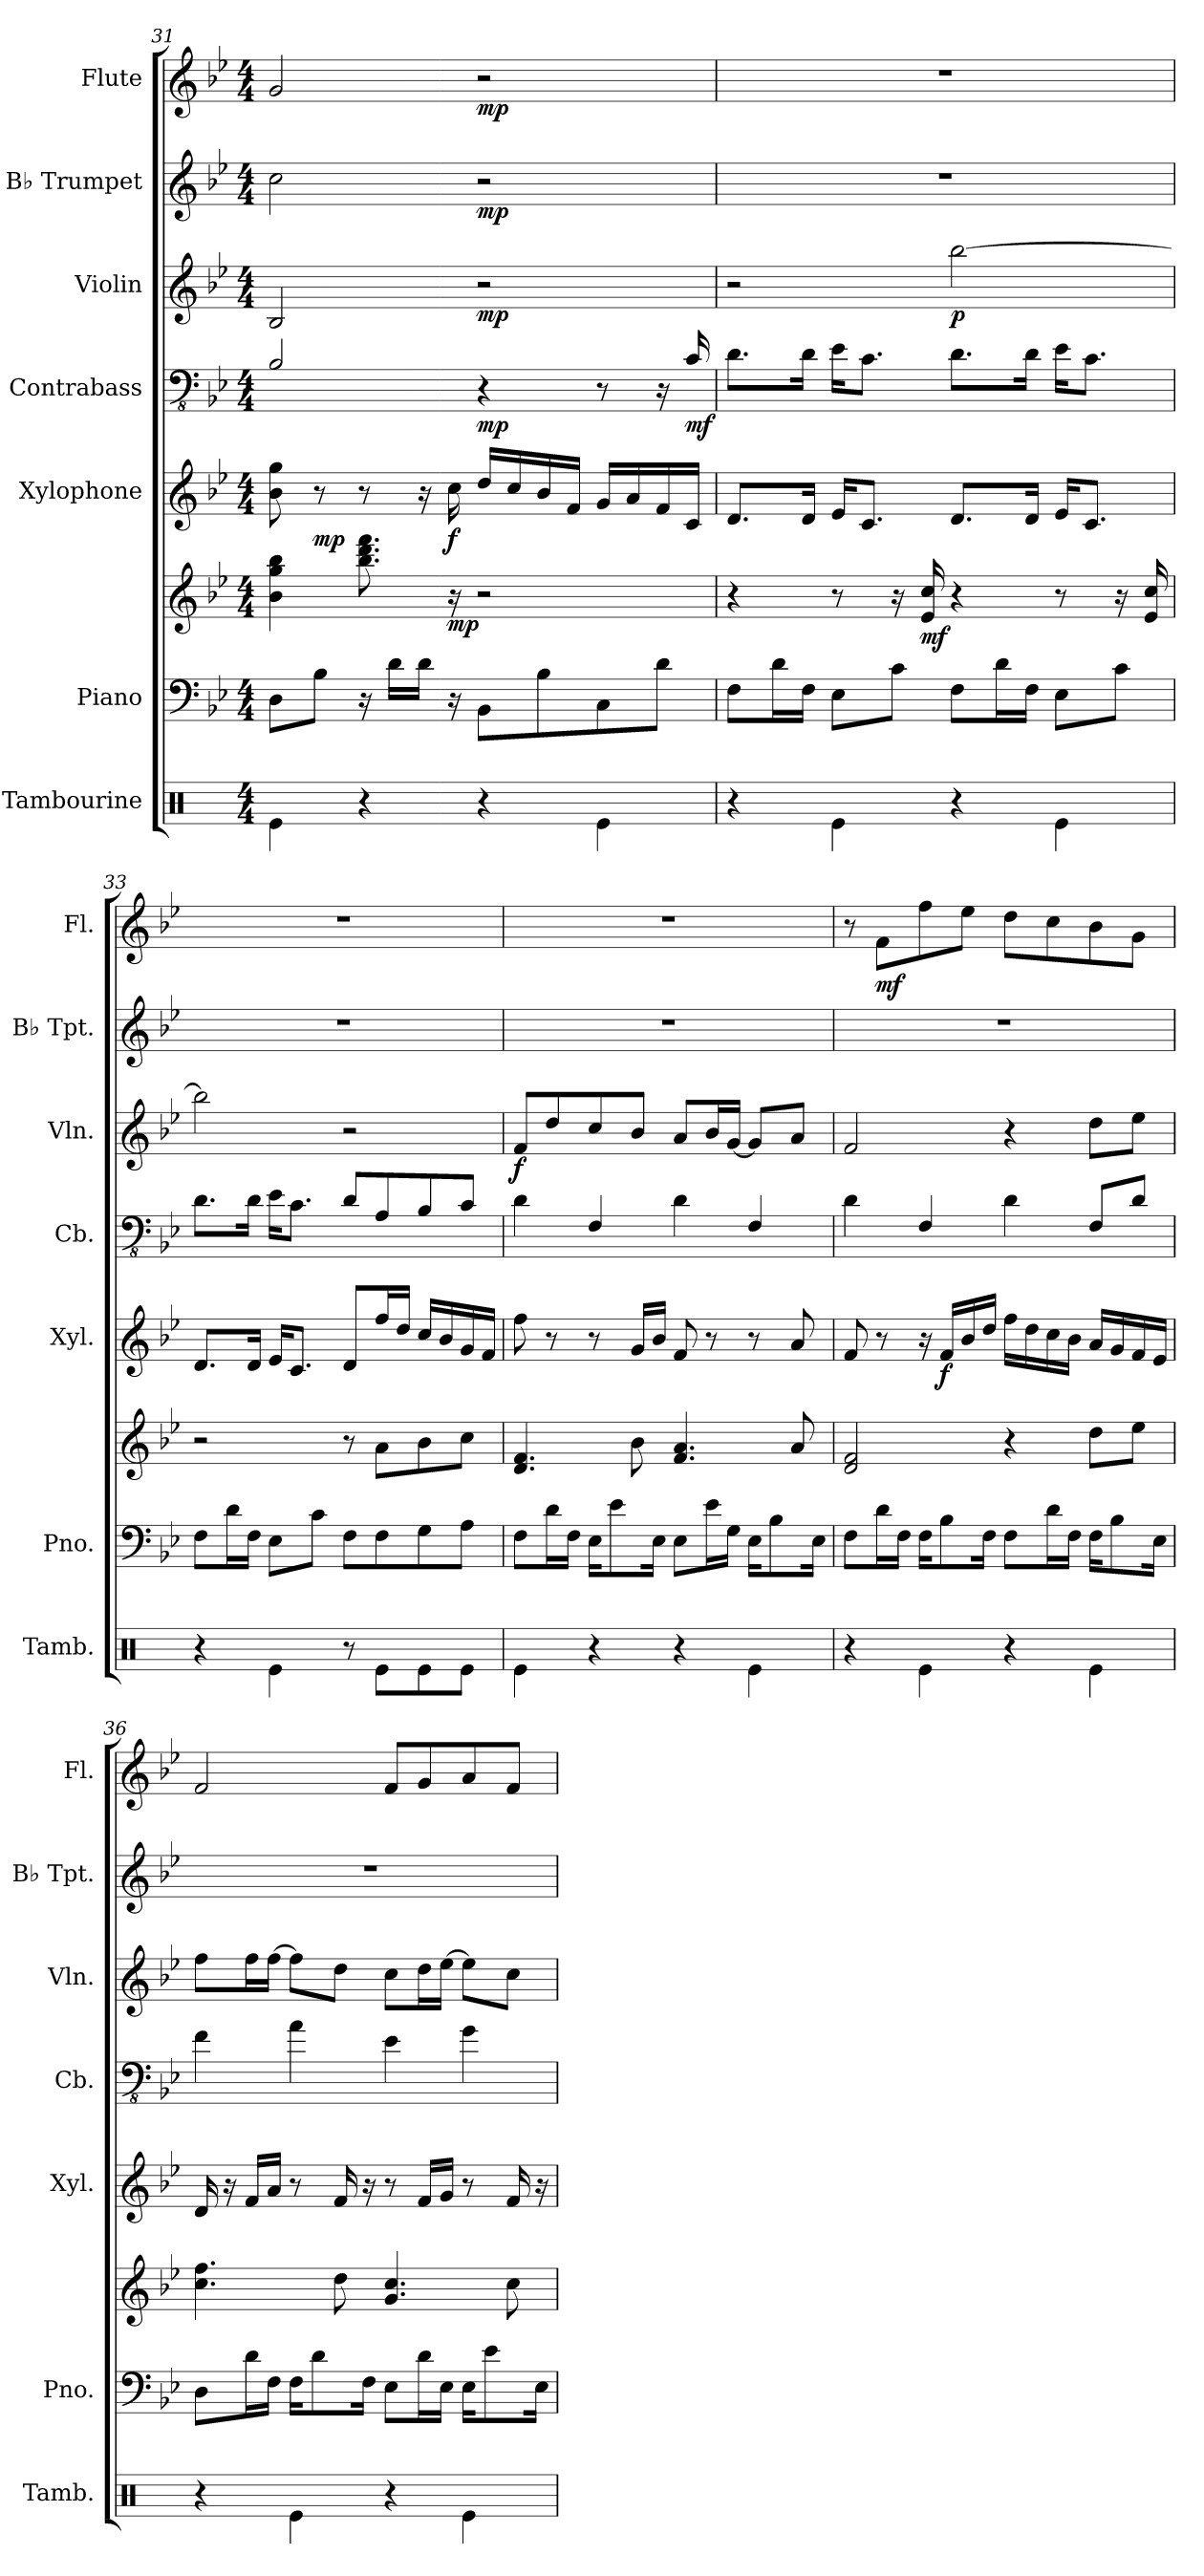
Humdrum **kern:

**kern	**kern	**kern	**dynam	**kern	**dynam	**kern	**dynam	**kern	**dynam	**kern	**dynam	**kern	**dynam
*part7	*part6	*part6	*part6	*part5	*part5	*part4	*part4	*part3	*part3	*part2	*part2	*part1	*part1
*staff8	*staff7	*staff6	*staff6/7	*staff5	*staff5	*staff4	*staff4	*staff3	*staff3	*staff2	*staff2	*staff1	*staff1
*I"Tambourine	*I"Piano	*	*	*I"Xylophone	*	*I"Contrabass	*	*I"Violin	*	*I"B♭ Trumpet	*	*I"Flute	*
*I'Tamb.	*I'Pno.	*	*	*I'Xyl.	*	*I'Cb.	*	*I'Vln.	*	*I'B♭ Tpt.	*	*I'Fl.	*
*clefX	*clefF4	*clefG2	*	*clefG2	*	*clefFv4	*	*clefG2	*	*clefG2	*	*clefG2	*
*	*	*	*	*ITrd-7c-12	*	*ITrd7c12	*	*	*	*ITrd1c2	*	*	*
*k[]	*k[b-e-]	*k[b-e-]	*	*k[b-e-]	*	*k[b-e-]	*	*k[b-e-]	*	*k[b-e-a-d-]	*	*k[b-e-]	*
*M4/4	*M4/4	*M4/4	*	*M4/4	*	*M4/4	*	*M4/4	*	*M4/4	*	*M4/4	*
=31	=31	=31	=31	=31	=31	=31	=31	=31	=31	=31	=31	=31	=31
4Re\	8D\L	4b-\ 4gg\ 4bb-\	.	8bb-\ 8ggg\	.	2BBB-/	.	2B-/	.	2b-\	.	2g/	.
!	!	!	!	!	!LO:DY:b	!	!	!	!	!	!	!	!
.	8B-\J	.	.	8r	mp	.	.	.	.	.	.	.	.
4r	16r	8.bb-\ 8.ddd\ 8.fff\	.	8r	.	.	.	.	.	.	.	.	.
.	16d\LL	.	.	.	.	.	.	.	.	.	.	.	.
.	16d\JJ	.	.	16r	.	.	.	.	.	.	.	.	.
!	!	!	!LO:DY:b	!	!LO:DY:b	!	!	!	!	!	!	!	!
.	16r	16r	mp	16ccc\	f	.	.	.	.	.	.	.	.
!	!	!	!	!	!	!	!LO:DY:b	!	!LO:DY:b	!	!LO:DY:b	!	!LO:DY:b
4r	8BB-\L	2r	.	16ddd/LL	.	4r	mp	2r	mp	2r	mp	2r	mp
.	.	.	.	16ccc/	.	.	.	.	.	.	.	.	.
.	8B-\	.	.	16bb-/	.	.	.	.	.	.	.	.	.
.	.	.	.	16ff/JJ	.	.	.	.	.	.	.	.	.
4Re\	8C\	.	.	16gg/LL	.	8r	.	.	.	.	.	.	.
.	.	.	.	16aa/	.	.	.	.	.	.	.	.	.
.	8d\J	.	.	16ff/	.	16r	.	.	.	.	.	.	.
!	!	!	!	!	!	!	!LO:DY:b	!	!	!	!	!	!
.	.	.	.	16cc/JJ	.	16CC/	mf	.	.	.	.	.	.
=32	=32	=32	=32	=32	=32	=32	=32	=32	=32	=32	=32	=32	=32
4r	8F\L	4r	.	8.dd/L	.	8.DD\L	.	2r	.	1r	.	1r	.
.	16d\L	.	.	.	.	.	.	.	.	.	.	.	.
.	16F\JJ	.	.	16dd/Jk	.	16DD\Jk	.	.	.	.	.	.	.
4Re\	8E-\L	8r	.	16ee-/KL	.	16EE-\KL	.	.	.	.	.	.	.
.	.	.	.	8.cc/J	.	8.CC\J	.	.	.	.	.	.	.
.	8c\J	16r	.	.	.	.	.	.	.	.	.	.	.
!	!	!	!LO:DY:b	!	!	!	!	!	!	!	!	!	!
.	.	16e-/ 16cc/	mf	.	.	.	.	.	.	.	.	.	.
!	!	!	!	!	!	!	!	!	!LO:DY:b	!	!	!	!
4r	8F\L	4r	.	8.dd/L	.	8.DD\L	.	[2bb-\	p	.	.	.	.
.	16d\L	.	.	.	.	.	.	.	.	.	.	.	.
.	16F\JJ	.	.	16dd/Jk	.	16DD\Jk	.	.	.	.	.	.	.
4Re\	8E-\L	8r	.	16ee-/KL	.	16EE-\KL	.	.	.	.	.	.	.
.	.	.	.	8.cc/J	.	8.CC\J	.	.	.	.	.	.	.
.	8c\J	16r	.	.	.	.	.	.	.	.	.	.	.
.	.	16e-/ 16cc/	.	.	.	.	.	.	.	.	.	.	.
=33	=33	=33	=33	=33	=33	=33	=33	=33	=33	=33	=33	=33	=33
4r	8F\L	2r	.	8.dd/L	.	8.DD\L	.	2bb-\]	.	1r	.	1r	.
.	16d\L	.	.	.	.	.	.	.	.	.	.	.	.
.	16F\JJ	.	.	16dd/Jk	.	16DD\Jk	.	.	.	.	.	.	.
4Re\	8E-\L	.	.	16ee-/KL	.	16EE-\KL	.	.	.	.	.	.	.
.	.	.	.	8.cc/J	.	8.CC\J	.	.	.	.	.	.	.
.	8c\J	.	.	.	.	.	.	.	.	.	.	.	.
8r	8F\L	8r	.	8dd/L	.	8DD/L	.	2r	.	.	.	.	.
8Re\L	8F\	8a\L	.	16fff/L	.	8AAA/	.	.	.	.	.	.	.
.	.	.	.	16ddd/JJ	.	.	.	.	.	.	.	.	.
8Re\	8G\	8b-\	.	16ccc/LL	.	8BBB-/	.	.	.	.	.	.	.
.	.	.	.	16bb-/	.	.	.	.	.	.	.	.	.
8Re\J	8A\J	8cc\J	.	16gg/	.	8CC/J	.	.	.	.	.	.	.
.	.	.	.	16ff/JJ	.	.	.	.	.	.	.	.	.
=34	=34	=34	=34	=34	=34	=34	=34	=34	=34	=34	=34	=34	=34
!	!	!	!	!	!	!	!	!	!LO:DY:b	!	!	!	!
4Re\	8F\L	4.d/ 4.f/	.	8fff\	.	4DD\	.	8f/L	f	1r	.	1r	.
.	16d\L	.	.	8r	.	.	.	8dd/	.	.	.	.	.
.	16F\JJ	.	.	.	.	.	.	.	.	.	.	.	.
4r	16E-\KL	.	.	8r	.	4FFF/	.	8cc/	.	.	.	.	.
.	8e-\	.	.	.	.	.	.	.	.	.	.	.	.
.	.	8b-\	.	16gg/LL	.	.	.	8b-/J	.	.	.	.	.
.	16E-\Jk	.	.	16bb-/JJ	.	.	.	.	.	.	.	.	.
4r	8E-\L	4.f/ 4.a/	.	8ff/	.	4DD\	.	8a/L	.	.	.	.	.
.	16e-\L	.	.	8r	.	.	.	16b-/L	.	.	.	.	.
.	16G\JJ	.	.	.	.	.	.	[16g/JJ	.	.	.	.	.
4Re\	16E-\KL	.	.	8r	.	4FFF/	.	8g/L]	.	.	.	.	.
.	8B-\	.	.	.	.	.	.	.	.	.	.	.	.
.	.	8a/	.	8aa/	.	.	.	8a/J	.	.	.	.	.
.	16E-\Jk	.	.	.	.	.	.	.	.	.	.	.	.
!!LO:LB:g=z
=35	=35	=35	=35	=35	=35	=35	=35	=35	=35	=35	=35	=35	=35
4r	8F\L	2d/ 2f/	.	8ff/	.	4DD\	.	2f/	.	1r	.	8r	.
!	!	!	!	!	!	!	!	!	!	!	!	!	!LO:DY:b
.	16d\L	.	.	8r	.	.	.	.	.	.	.	8f\L	mf
.	16F\JJ	.	.	.	.	.	.	.	.	.	.	.	.
4Re\	16F\KL	.	.	16r	.	4FFF/	.	.	.	.	.	8ff\	.
!	!	!	!	!	!LO:DY:b	!	!	!	!	!	!	!	!
.	8B-\	.	.	16ff/LL	f	.	.	.	.	.	.	.	.
.	.	.	.	16bb-/	.	.	.	.	.	.	.	8ee-\J	.
.	16F\Jk	.	.	16ddd/JJ	.	.	.	.	.	.	.	.	.
4r	8F\L	4r	.	16fff\LL	.	4DD\	.	4r	.	.	.	8dd\L	.
.	.	.	.	16ddd\	.	.	.	.	.	.	.	.	.
.	16d\L	.	.	16ccc\	.	.	.	.	.	.	.	8cc\	.
.	16F\JJ	.	.	16bb-\JJ	.	.	.	.	.	.	.	.	.
4Re\	16F\KL	8dd\L	.	16aa/LL	.	8FFF/L	.	8dd\L	.	.	.	8b-\	.
.	8B-\	.	.	16gg/	.	.	.	.	.	.	.	.	.
.	.	8ee-\J	.	16ff/	.	8DD/J	.	8ee-\J	.	.	.	8g\J	.
.	16E-\Jk	.	.	16ee-/JJ	.	.	.	.	.	.	.	.	.
=36	=36	=36	=36	=36	=36	=36	=36	=36	=36	=36	=36	=36	=36
4r	8D\L	4.cc\ 4.ff\	.	16dd/	.	4FF\	.	8ff\L	.	1r	.	2f/	.
.	.	.	.	16r	.	.	.	.	.	.	.	.	.
.	16d\L	.	.	16ff/LL	.	.	.	16ff\L	.	.	.	.	.
.	16F\JJ	.	.	16aa/JJ	.	.	.	[16ff\JJ	.	.	.	.	.
4Re\	16F\KL	.	.	8r	.	4AA\	.	8ff\L]	.	.	.	.	.
.	8d\	.	.	.	.	.	.	.	.	.	.	.	.
.	.	8dd\	.	16ff/	.	.	.	8dd\J	.	.	.	.	.
.	16F\Jk	.	.	16r	.	.	.	.	.	.	.	.	.
4r	8E-\L	4.g/ 4.cc/	.	8r	.	4EE-\	.	8cc\L	.	.	.	8f/L	.
.	16d\L	.	.	16ff/LL	.	.	.	16dd\L	.	.	.	8g/	.
.	16E-\JJ	.	.	16gg/JJ	.	.	.	[16ee-\JJ	.	.	.	.	.
4Re\	16E-\KL	.	.	8r	.	4GG\	.	8ee-\L]	.	.	.	8a/	.
.	8e-\	.	.	.	.	.	.	.	.	.	.	.	.
.	.	8cc\	.	16ff/	.	.	.	8cc\J	.	.	.	8f/J	.
.	16E-\Jk	.	.	16r	.	.	.	.	.	.	.	.	.
=	=	=	=	=	=	=	=	=	=	=	=	=	=
*-	*-	*-	*-	*-	*-	*-	*-	*-	*-	*-	*-	*-	*-
